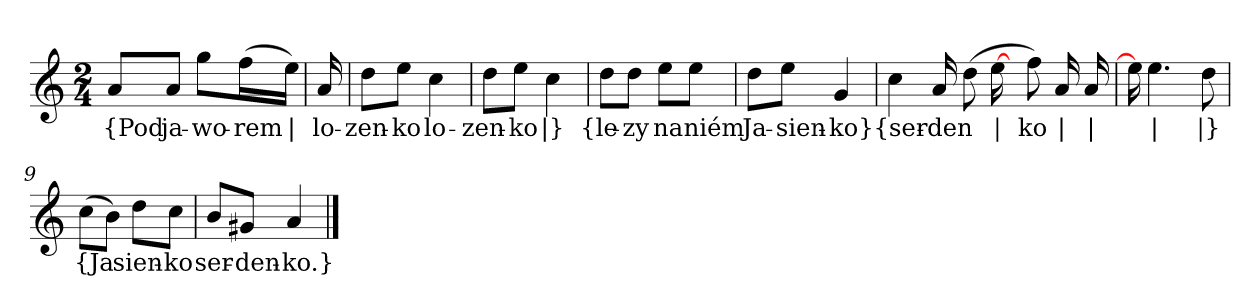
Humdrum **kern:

**kern	**text
*part1	*part1
*staff1	*staff1
*clefG2	*
*k[]	*
*a:	*
*M2/4	*
=	=
8a/L	{Pod
8a/J	ja-
8gg\L	-wo-
(16ff\L	-rem
16ee\JJ)	|
=2y	=2y
16a	lo-
=3	=3
8dd\L	-zen-
8ee\J	-ko
4cc	lo-
=4	=4
8dd\L	-zen-
8ee\J	-ko
4cc	|}
=5y	=5y
8dd\L	{le-
8dd\J	-zy
8ee\L	na
8ee\J	niém
=6	=6
8dd\L	Ja-
8ee\J	-sien-
4g	-ko}
=7y	=7y
4cc	{ser-
16a	-den
(8dd	--
[16ee	|
16ryy	.
8ff)	-ko
16a	|
16a	|
=8	=8
16ee]	.
4.ee	|
8dd	|}
=9y	=9y
(8cc\L	{Ja
8b\J)	--
8dd\L	-sien-
8cc\J	-ko
=10	=10
8b/L	ser-
8g#X/J	-den-
4a	-ko.}
==	==
*-	*-
